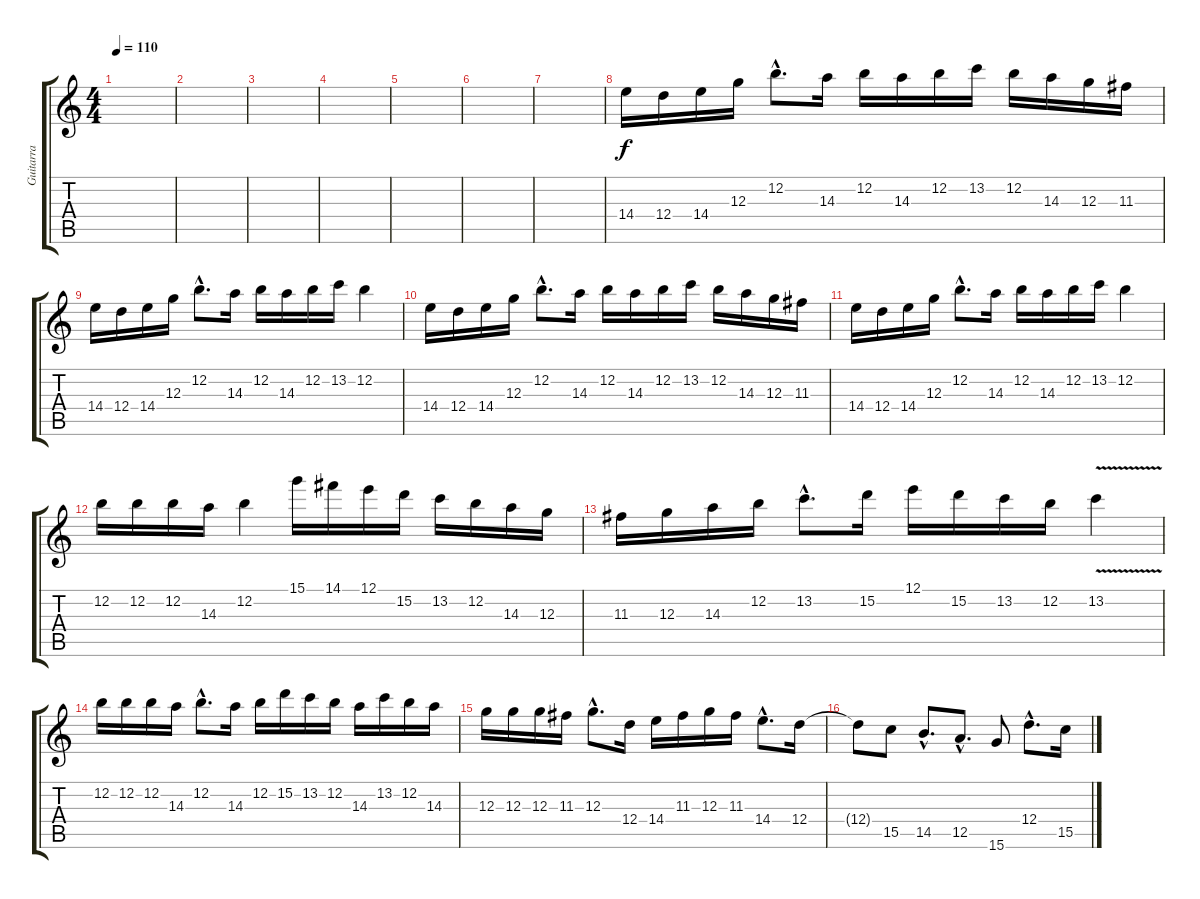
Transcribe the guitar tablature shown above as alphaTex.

\track ("Guitarra" "Guitarra") {instrument distortionguitar}
\staff {score tabs}
\tuning (E4 B3 G3 D3 A2 E2) {hide}
\ts (4 4)
\tempo 110
\clef g2
\ks c
|
|
|
|
|
|
|
14.4.16 12.4.16 14.4.16 12.3.16 12.2{hac}.8{d} 14.3.16 12.2.16 14.3.16 12.2.16 13.2.16 12.2.16 14.3.16 12.3.16 11.3.16 |
14.4.16 12.4.16 14.4.16 12.3.16 12.2{hac}.8{d} 14.3.16 12.2.16 14.3.16 12.2.16 13.2.16 12.2.4 |
14.4.16 12.4.16 14.4.16 12.3.16 12.2{hac}.8{d} 14.3.16 12.2.16 14.3.16 12.2.16 13.2.16 12.2.16 14.3.16 12.3.16 11.3.16 |
14.4.16 12.4.16 14.4.16 12.3.16 12.2{hac}.8{d} 14.3.16 12.2.16 14.3.16 12.2.16 13.2.16 12.2.4 |
12.2.16 12.2.16 12.2.16 14.3.16 12.2.4 15.1.16 14.1.16 12.1.16 15.2.16 13.2.16 12.2.16 14.3.16 12.3.16 |
11.3.16 12.3.16 14.3.16 12.2.16 13.2{hac}.8{d} 15.2.16 12.1.16 15.2.16 13.2.16 12.2.16 13.2{v}.4 |
12.2.16 12.2.16 12.2.16 14.3.16 12.2{hac}.8{d} 14.3.16 12.2.16 15.2.16 13.2.16 12.2.16 14.3.16 13.2.16 12.2.16 14.3.16 |
12.3.16 12.3.16 12.3.16 11.3.16 12.3{hac}.8{d} 12.4.16 14.4.16 11.3.16 12.3.16 11.3.16 14.4{hac}.8{d} 12.4.16 |
12.4{t}.8 15.5.8 14.5{hac}.8{d} 12.5{hac}.8{d} 15.6.8 12.4{hac}.8{d} 15.5.16
